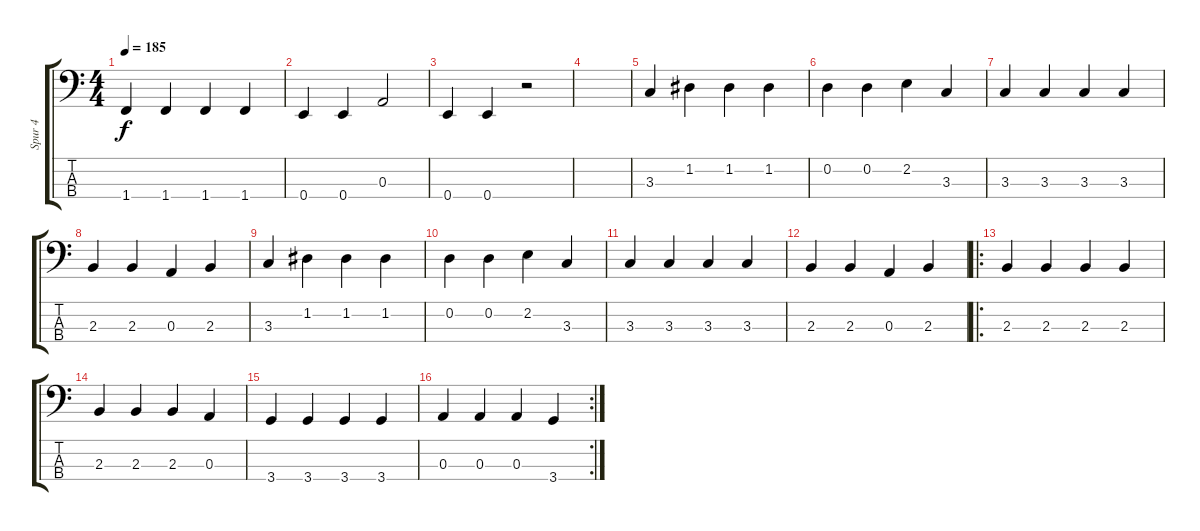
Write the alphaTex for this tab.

\track ("Spur 4" "Spur 4") {instrument slapbass2}
\staff {score tabs}
\tuning (G2 D2 A1 E1) {hide}
\ts (4 4)
\tempo 185
\clef f4
\ks c
1.4.4{dy f} 1.4.4 1.4.4 1.4.4 |
0.4.4 0.4.4 0.3.2 |
0.4.4 0.4.4 r.2 |
|
3.3.4 1.2.4 1.2.4 1.2.4 |
0.2.4 0.2.4 2.2.4 3.3.4 |
3.3.4 3.3.4 3.3.4 3.3.4 |
2.3.4 2.3.4 0.3.4 2.3.4 |
3.3.4 1.2.4 1.2.4 1.2.4 |
0.2.4 0.2.4 2.2.4 3.3.4 |
3.3.4 3.3.4 3.3.4 3.3.4 |
2.3.4 2.3.4 0.3.4 2.3.4 |
\ro
2.3.4 2.3.4 2.3.4 2.3.4 |
2.3.4 2.3.4 2.3.4 0.3.4 |
3.4.4 3.4.4 3.4.4 3.4.4 |
\rc 2
0.3.4 0.3.4 0.3.4 3.4.4
